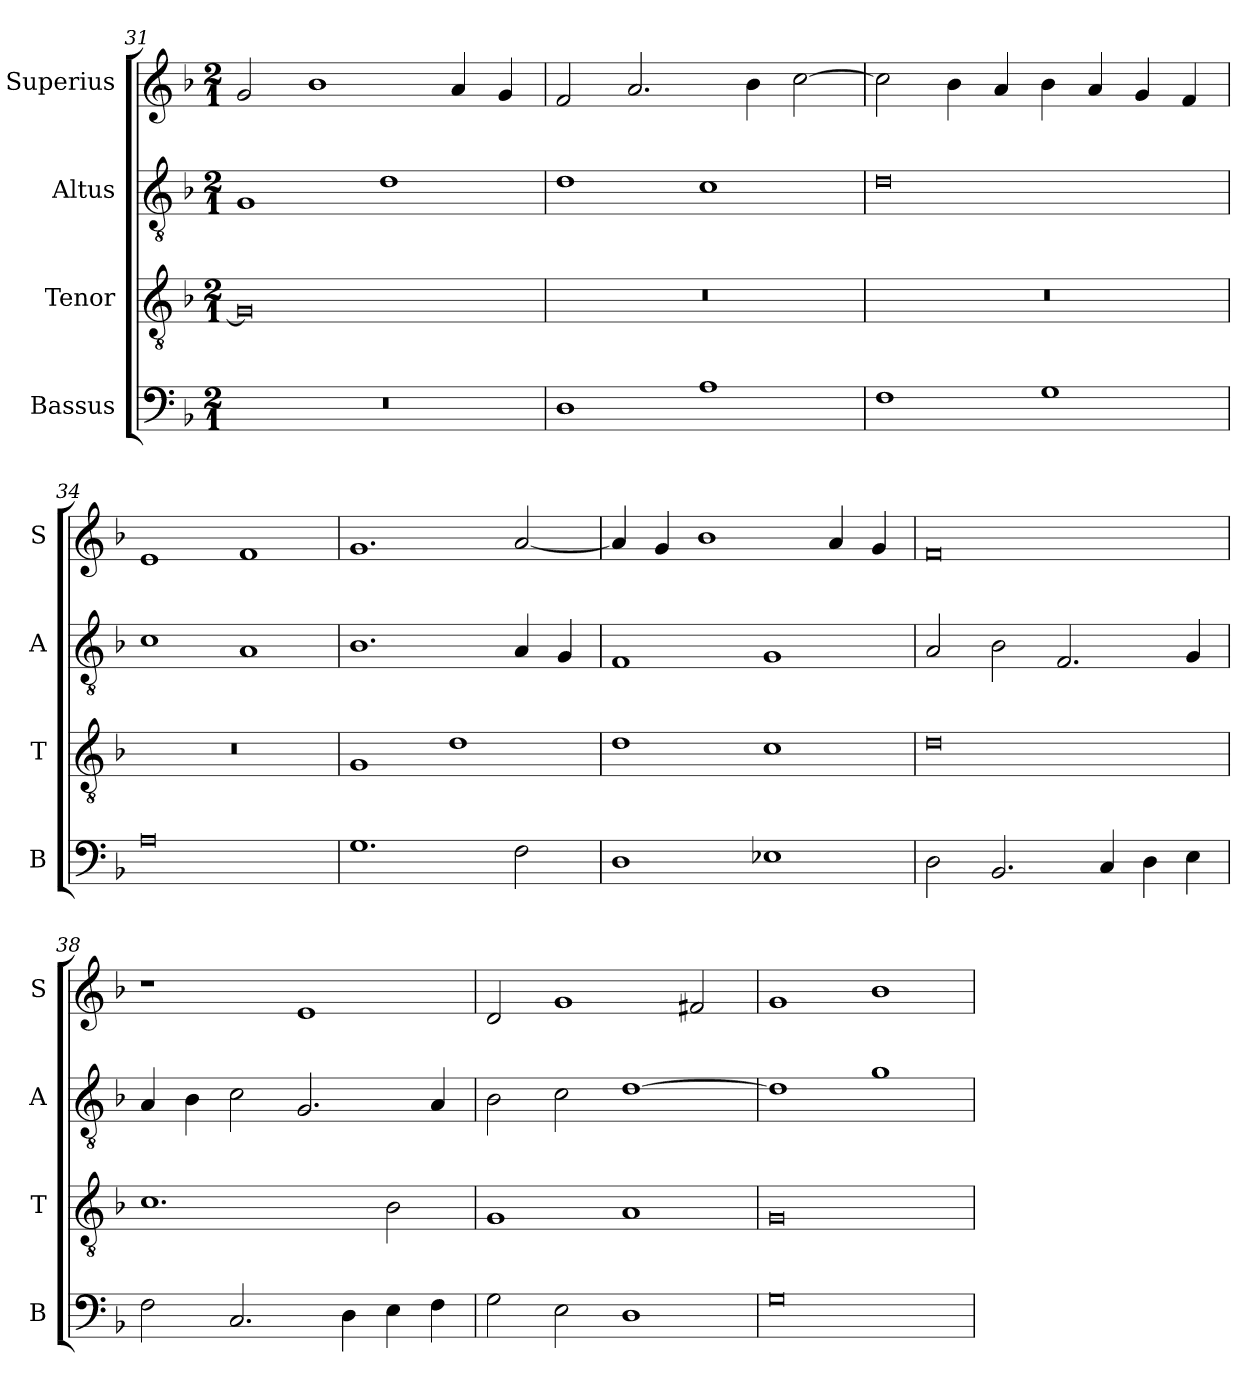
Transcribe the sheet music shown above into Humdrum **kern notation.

**kern	**kern	**kern	**kern
*part4	*part3	*part2	*part1
*staff4	*staff3	*staff2	*staff1
*I"Bassus	*I"Tenor	*I"Altus	*I"Superius
*I'B	*I'T	*I'A	*I'S
*clefF4	*clefGv2	*clefGv2	*clefG2
*k[b-]	*k[b-]	*k[b-]	*k[b-]
*M2/1	*M2/1	*M2/1	*M2/1
=31	=31	=31	=31
0r	0G]	1G	2g/
.	.	.	1b-
.	.	1d	.
.	.	.	4a/
.	.	.	4g/
=32	=32	=32	=32
1D	0r	1d	2f/
.	.	.	2.a/
1A	.	1c	.
.	.	.	4b-\
.	.	.	[2cc\
=33	=33	=33	=33
1F	0r	0d	2cc\]
.	.	.	4b-\
.	.	.	4a/
1G	.	.	4b-\
.	.	.	4a/
.	.	.	4g/
.	.	.	4f/
=34	=34	=34	=34
0A	0r	1c	1e
.	.	1A	1f
=35	=35	=35	=35
1.G	1G	1.B-	1.g
.	1d	.	.
2F\	.	4A/	[2a/
.	.	4G/	.
=36	=36	=36	=36
1D	1d	1F	4a/]
.	.	.	4g/
.	.	.	1b-
1E-X	1c	1G	.
.	.	.	4a/
.	.	.	4g/
=37	=37	=37	=37
2D\	0d	2A/	0f
2.BB-/	.	2B-\	.
.	.	2.F/	.
4C/	.	.	.
4D\	.	.	.
4E\	.	4G/	.
=38	=38	=38	=38
2F\	1.c	4A/	1r
.	.	4B-\	.
2.C/	.	2c\	.
.	.	2.G/	1e
4D\	.	.	.
4E\	2B-\	.	.
4F\	.	4A/	.
=39	=39	=39	=39
2G\	1G	2B-\	2d/
2E\	.	2c\	1g
1D	1A	[1d	.
.	.	.	2f#X/
=40	=40	=40	=40
0G	0G	1d]	1g
.	.	1g	1b-
=	=	=	=
*-	*-	*-	*-
